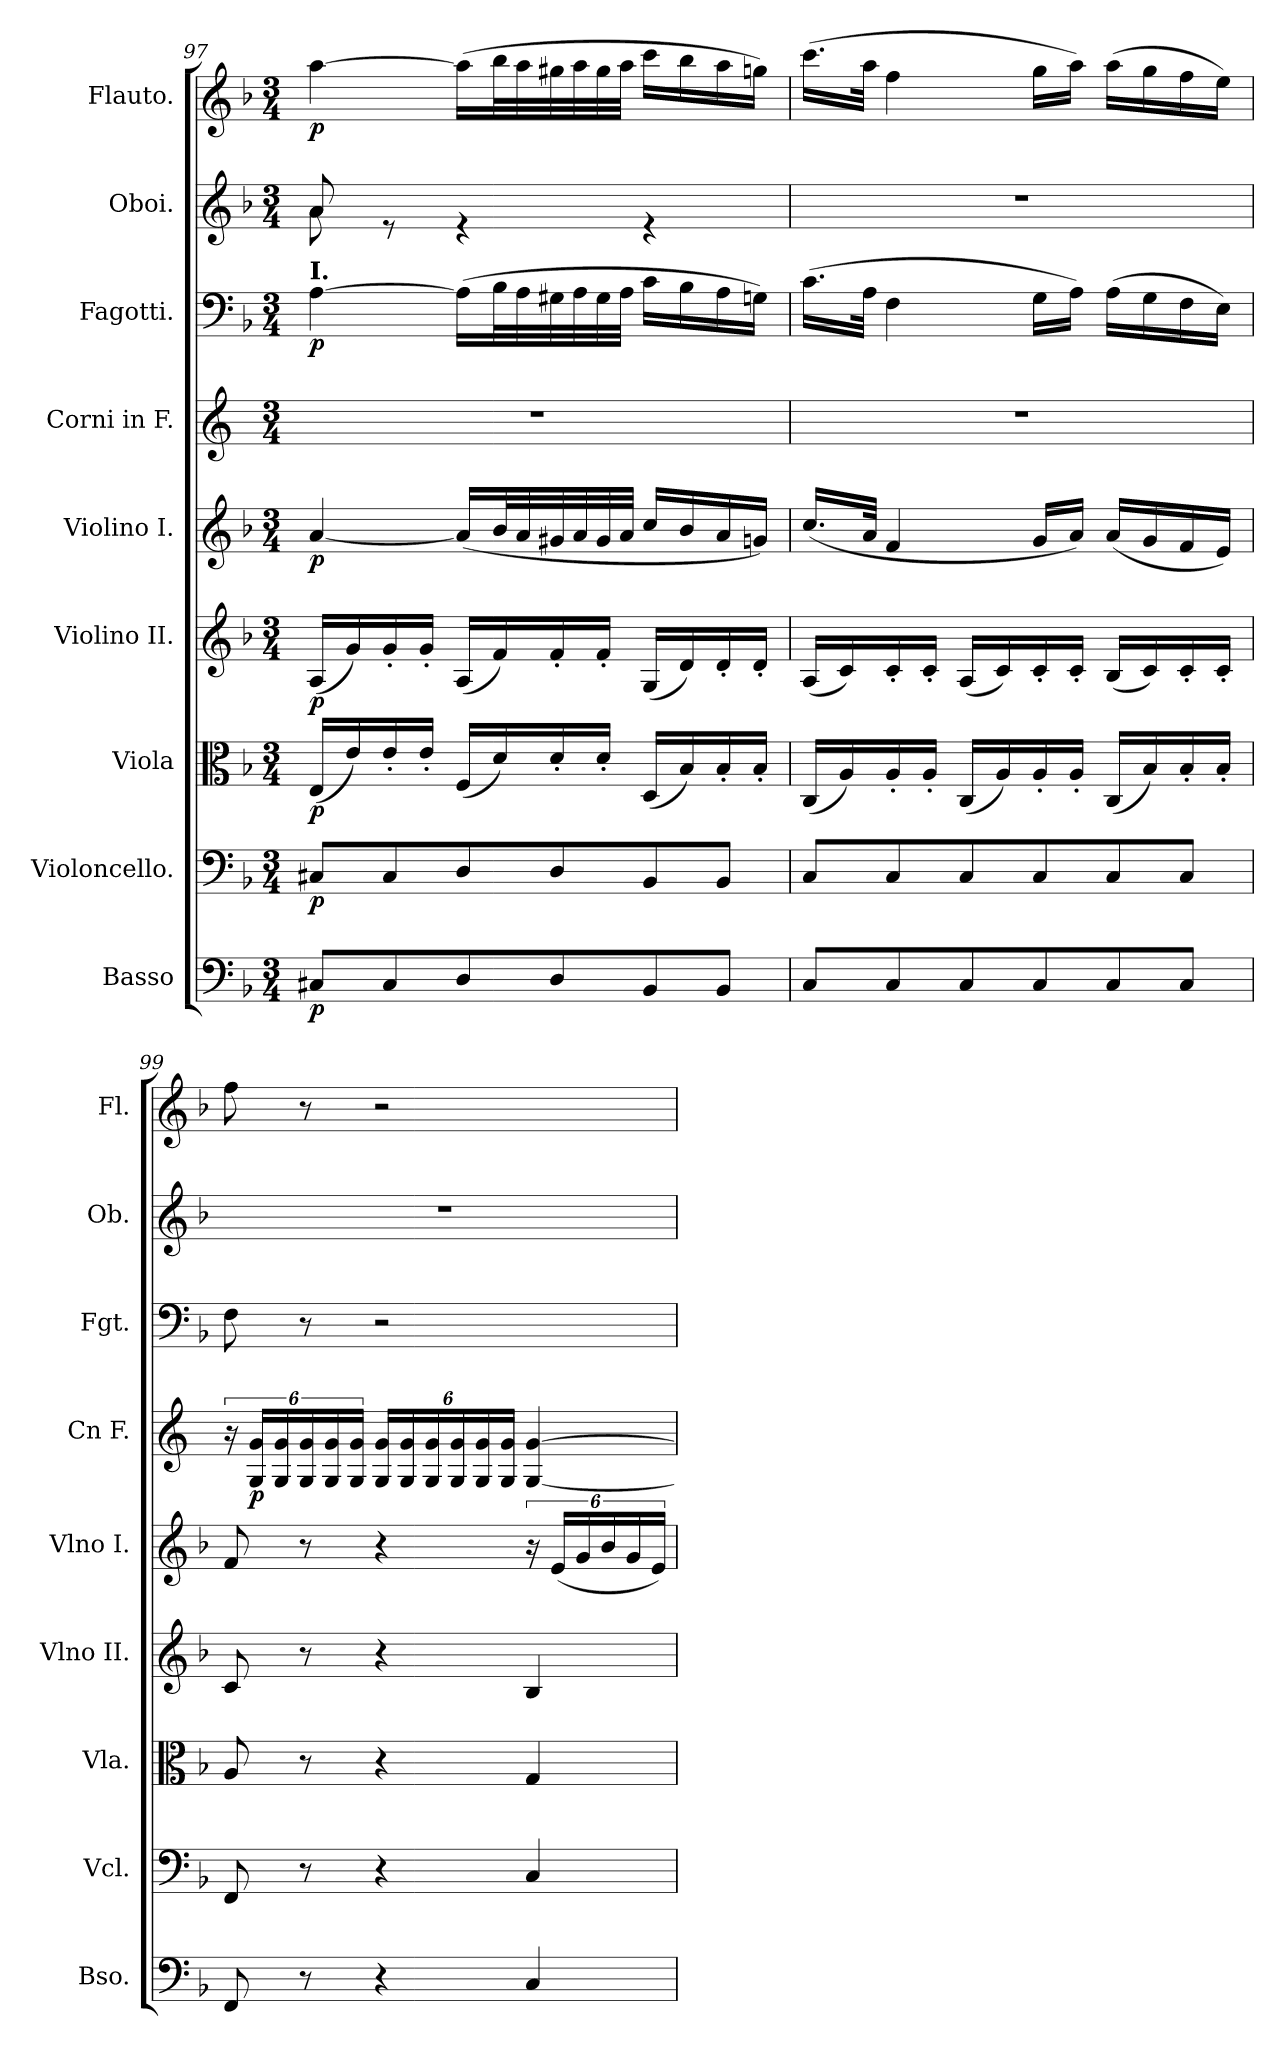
**kern	**dynam	**kern	**dynam	**kern	**dynam	**kern	**dynam	**kern	**dynam	**kern	**dynam	**kern	**dynam	**kern	**kern	**dynam
*part9	*part9	*part8	*part8	*part7	*part7	*part6	*part6	*part5	*part5	*part4	*part4	*part3	*part3	*part2	*part1	*part1
*staff9	*staff9	*staff8	*staff8	*staff7	*staff7	*staff6	*staff6	*staff5	*staff5	*staff4	*staff4	*staff3	*staff3	*staff2	*staff1	*staff1
*I"Basso	*	*I"Violoncello.	*	*I"Viola	*	*I"Violino II.	*	*I"Violino I.	*	*I"Corni in F.	*	*I"Fagotti.	*	*I"Oboi.	*I"Flauto.	*
*I'Bso.	*	*I'Vcl.	*	*I'Vla.	*	*I'Vlno II.	*	*I'Vlno I.	*	*I'Cn F.	*	*I'Fgt.	*	*I'Ob.	*I'Fl.	*
*clefF4	*	*clefF4	*	*clefC3	*	*clefG2	*	*clefG2	*	*clefG2	*	*clefF4	*	*clefG2	*clefG2	*
*ITrd7c12	*	*	*	*	*	*	*	*	*	*ITrd4c7	*	*	*	*	*	*
*k[b-]	*	*k[b-]	*	*k[b-]	*	*k[b-]	*	*k[b-]	*	*k[b-]	*	*k[b-]	*	*k[b-]	*k[b-]	*
*M3/4	*	*M3/4	*	*M3/4	*	*M3/4	*	*M3/4	*	*M3/4	*	*M3/4	*	*M3/4	*M3/4	*
=97	=97	=97	=97	=97	=97	=97	=97	=97	=97	=97	=97	=97	=97	=97	=97	=97
*	*	*	*	*	*	*	*	*	*	*	*	*	*	*^	*	*
!	!	!	!	!	!	!	!	!	!	!	!	!LO:TX:a:B:t=I.	!	!	!	!	!
!	!LO:DY:b	!	!LO:DY:b	!	!LO:DY:b	!	!LO:DY:b	!	!LO:DY:b	!	!	!	!LO:DY:b	!	!	!	!LO:DY:b
8CC#X/L	p	8C#X/L	p	(<16E/LL	p	(<16A/LL	p	[4a/	p	2.r	.	[4A\	p	8a/	8a\	[4aa\	p
.	.	.	.	16e/)	.	16g/)	.	.	.	.	.	.	.	.	.	.	.
8CC#/	.	8C#/	.	16e'/	.	16g'/	.	.	.	.	.	.	.	8re	2ryy	.	.
.	.	.	.	16e'/JJ	.	16g'/JJ	.	.	.	.	.	.	.	.	.	.	.
8DD/	.	8D/	.	(<16F/LL	.	(<16A/LL	.	(<16a/LL]	.	.	.	(>16A\LL]	.	4re	.	(>16aa\LL]	.
.	.	.	.	16d/)	.	16f/)	.	32b-/L	.	.	.	32B-\L	.	.	.	32bb-\L	.
.	.	.	.	.	.	.	.	32a/	.	.	.	32A\	.	.	.	32aa\	.
8DD/	.	8D/	.	16d'/	.	16f'/	.	32g#X/	.	.	.	32G#X\	.	.	.	32gg#X\	.
.	.	.	.	.	.	.	.	32a/	.	.	.	32A\	.	.	.	32aa\	.
.	.	.	.	16d'/JJ	.	16f'/JJ	.	32g#/	.	.	.	32G#\	.	.	.	32gg#\	.
.	.	.	.	.	.	.	.	32a/JJJ	.	.	.	32A\JJJ	.	.	.	32aa\JJJ	.
8BBB-/	.	8BB-/	.	(<16D/LL	.	(<16G/LL	.	16cc/LL	.	.	.	16c\LL	.	4re	.	16ccc\LL	.
.	.	.	.	16B-/)	.	16d/)	.	16b-/	.	.	.	16B-\	.	.	.	16bb-\	.
8BBB-/J	.	8BB-/J	.	16B-'/	.	16d'/	.	16a/	.	.	.	16A\	.	.	8ryy	16aa\	.
.	.	.	.	16B-'/JJ	.	16d'/JJ	.	16gn/JJ)	.	.	.	16Gn\JJ)	.	.	.	16ggn\JJ)	.
*	*	*	*	*	*	*	*	*	*	*	*	*	*	*v	*v	*	*
=98	=98	=98	=98	=98	=98	=98	=98	=98	=98	=98	=98	=98	=98	=98	=98	=98
8CC/L	.	8C/L	.	(<16C/LL	.	(<16A/LL	.	(<16.cc/LL	.	2.r	.	(>16.c\LL	.	2.r	(>16.ccc\LL	.
.	.	.	.	16A/)	.	16c/)	.	.	.	.	.	.	.	.	.	.
.	.	.	.	.	.	.	.	32a/JJk	.	.	.	32A\JJk	.	.	32aa\JJk	.
8CC/	.	8C/	.	16A'/	.	16c'/	.	4f/	.	.	.	4F\	.	.	4ff\	.
.	.	.	.	16A'/JJ	.	16c'/JJ	.	.	.	.	.	.	.	.	.	.
8CC/	.	8C/	.	(<16C/LL	.	(<16A/LL	.	.	.	.	.	.	.	.	.	.
.	.	.	.	16A/)	.	16c/)	.	.	.	.	.	.	.	.	.	.
8CC/	.	8C/	.	16A'/	.	16c'/	.	16g/LL	.	.	.	16G\LL	.	.	16gg\LL	.
.	.	.	.	16A'/JJ	.	16c'/JJ	.	16a/JJ)	.	.	.	16A\JJ)	.	.	16aa\JJ)	.
8CC/	.	8C/	.	(<16C/LL	.	(<16B-/LL	.	(<16a/LL	.	.	.	(>16A\LL	.	.	(>16aa\LL	.
.	.	.	.	16B-/)	.	16c/)	.	16g/	.	.	.	16G\	.	.	16gg\	.
8CC/J	.	8C/J	.	16B-'/	.	16c'/	.	16f/	.	.	.	16F\	.	.	16ff\	.
.	.	.	.	16B-'/JJ	.	16c'/JJ	.	16e/JJ)	.	.	.	16E\JJ)	.	.	16ee\JJ)	.
!!LO:PB:g=z
=99	=99	=99	=99	=99	=99	=99	=99	=99	=99	=99	=99	=99	=99	=99	=99	=99
8FFF/	.	8FF/	.	8A/	.	8c/	.	8f/	.	24r	.	8F\	.	2.r	8ff\	.
!	!	!	!	!	!	!	!	!	!	!	!LO:DY:b	!	!	!	!	!
.	.	.	.	.	.	.	.	.	.	24C/ 24c/LL	p	.	.	.	.	.
.	.	.	.	.	.	.	.	.	.	24C/ 24c/	.	.	.	.	.	.
*	*	*	*	*	*	*	*	*	*	*Xbrackettup	*	*	*	*	*	*
8r	.	8r	.	8r	.	8r	.	8r	.	24C/ 24c/	.	8r	.	.	8r	.
.	.	.	.	.	.	.	.	.	.	24C/ 24c/	.	.	.	.	.	.
.	.	.	.	.	.	.	.	.	.	24C/ 24c/JJ	.	.	.	.	.	.
4r	.	4r	.	4r	.	4r	.	4r	.	24C/ 24c/LL	.	2r	.	.	2r	.
.	.	.	.	.	.	.	.	.	.	24C/ 24c/	.	.	.	.	.	.
.	.	.	.	.	.	.	.	.	.	24C/ 24c/	.	.	.	.	.	.
.	.	.	.	.	.	.	.	.	.	24C/ 24c/	.	.	.	.	.	.
.	.	.	.	.	.	.	.	.	.	24C/ 24c/	.	.	.	.	.	.
.	.	.	.	.	.	.	.	.	.	24C/ 24c/JJ	.	.	.	.	.	.
4CC/	.	4C/	.	4G/	.	4B-/	.	24r	.	[4C/ [4c/	.	.	.	.	.	.
.	.	.	.	.	.	.	.	(<24e/LL	.	.	.	.	.	.	.	.
.	.	.	.	.	.	.	.	24g/	.	.	.	.	.	.	.	.
*	*	*	*	*	*	*	*	*Xbrackettup	*	*	*	*	*	*	*	*
.	.	.	.	.	.	.	.	24b-/	.	.	.	.	.	.	.	.
.	.	.	.	.	.	.	.	24g/	.	.	.	.	.	.	.	.
.	.	.	.	.	.	.	.	24e/JJ)	.	.	.	.	.	.	.	.
=	=	=	=	=	=	=	=	=	=	=	=	=	=	=	=	=
*-	*-	*-	*-	*-	*-	*-	*-	*-	*-	*-	*-	*-	*-	*-	*-	*-
